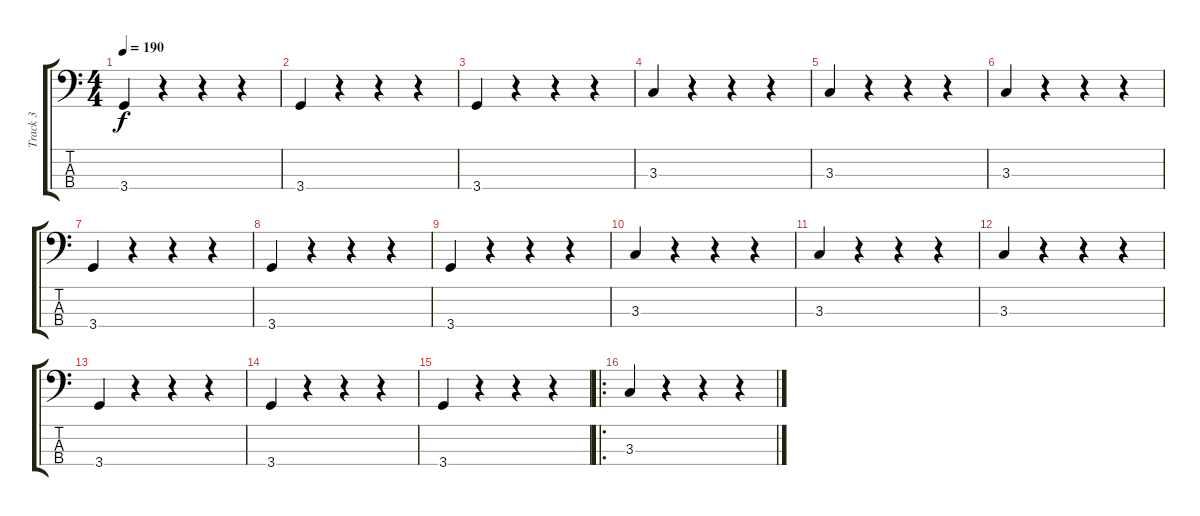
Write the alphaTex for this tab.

\track ("Track 3" "Track 3") {instrument synthbass1}
\staff {score tabs}
\tuning (G2 D2 A1 E1) {hide}
\ts (4 4)
\tempo 190
\clef f4
\ks c
3.4.4{dy f} r.4 r.4 r.4 |
3.4.4 r.4 r.4 r.4 |
3.4.4 r.4 r.4 r.4 |
3.3.4 r.4 r.4 r.4 |
3.3.4 r.4 r.4 r.4 |
3.3.4 r.4 r.4 r.4 |
3.4.4 r.4 r.4 r.4 |
3.4.4 r.4 r.4 r.4 |
3.4.4 r.4 r.4 r.4 |
3.3.4 r.4 r.4 r.4 |
3.3.4 r.4 r.4 r.4 |
3.3.4 r.4 r.4 r.4 |
3.4.4 r.4 r.4 r.4 |
3.4.4 r.4 r.4 r.4 |
3.4.4 r.4 r.4 r.4 |
\ro
3.3.4 r.4 r.4 r.4
